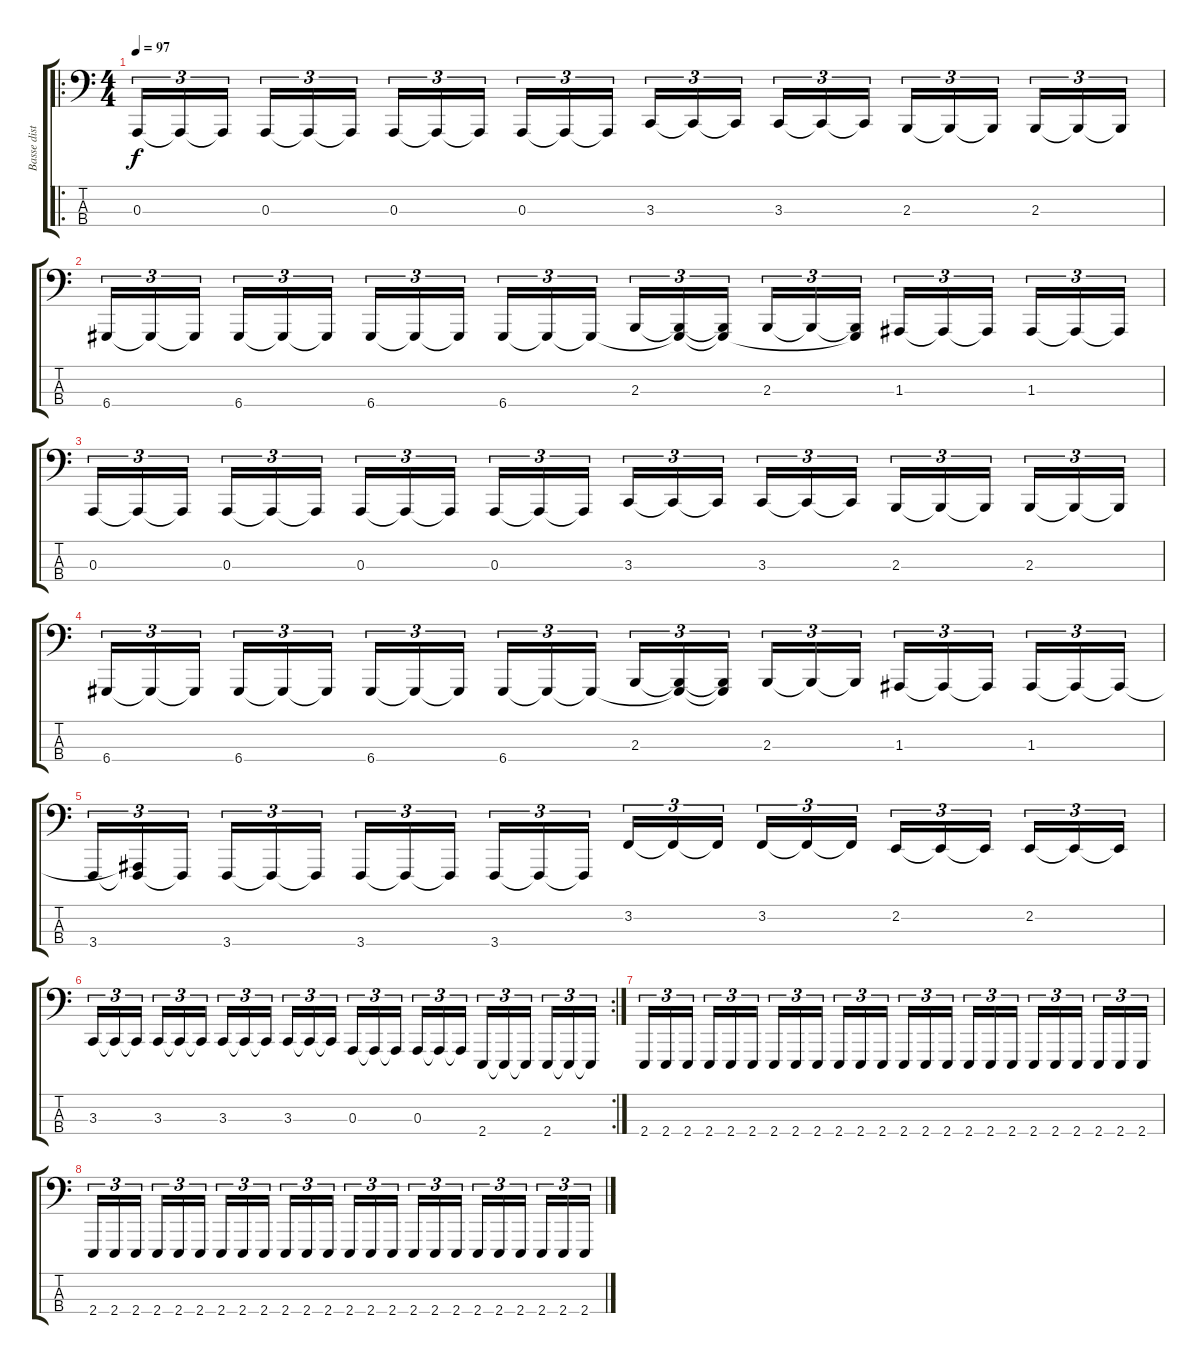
\track ("Basse disto" "Basse dist") {instrument lead8bassandlead}
\staff {score tabs}
\tuning (G2 D2 A1 D1) {hide}
\ro
\ts (4 4)
\tempo 97
\clef f4
\ks c
0.3.16{tu (3 2) dy f} 0.3{t}.16{tu (3 2)} 0.3{t}.16{tu (3 2)} 0.3.16{tu (3 2)} 0.3{t}.16{tu (3 2)} 0.3{t}.16{tu (3 2)} 0.3.16{tu (3 2)} 0.3{t}.16{tu (3 2)} 0.3{t}.16{tu (3 2)} 0.3.16{tu (3 2)} 0.3{t}.16{tu (3 2)} 0.3{t}.16{tu (3 2)} 3.3.16{tu (3 2)} 3.3{t}.16{tu (3 2)} 3.3{t}.16{tu (3 2)} 3.3.16{tu (3 2)} 3.3{t}.16{tu (3 2)} 3.3{t}.16{tu (3 2)} 2.3.16{tu (3 2)} 2.3{t}.16{tu (3 2)} 2.3{t}.16{tu (3 2)} 2.3.16{tu (3 2)} 2.3{t}.16{tu (3 2)} 2.3{t}.16{tu (3 2)} |
6.4.16{tu (3 2)} 6.4{t}.16{tu (3 2)} 6.4{t}.16{tu (3 2)} 6.4.16{tu (3 2)} 6.4{t}.16{tu (3 2)} 6.4{t}.16{tu (3 2)} 6.4.16{tu (3 2)} 6.4{t}.16{tu (3 2)} 6.4{t}.16{tu (3 2)} 6.4.16{tu (3 2)} 6.4{t}.16{tu (3 2)} 6.4{t}.16{tu (3 2)} 2.3.16{tu (3 2)} (2.3{t} 6.4{t}).16{tu (3 2)} (2.3{t} 6.4{t}).16{tu (3 2)} 2.3.16{tu (3 2)} 2.3{t}.16{tu (3 2)} (2.3{t} 6.4{t}).16{tu (3 2)} 1.3.16{tu (3 2)} 1.3{t}.16{tu (3 2)} 1.3{t}.16{tu (3 2)} 1.3.16{tu (3 2)} 1.3{t}.16{tu (3 2)} 1.3{t}.16{tu (3 2)} |
0.3.16{tu (3 2)} 0.3{t}.16{tu (3 2)} 0.3{t}.16{tu (3 2)} 0.3.16{tu (3 2)} 0.3{t}.16{tu (3 2)} 0.3{t}.16{tu (3 2)} 0.3.16{tu (3 2)} 0.3{t}.16{tu (3 2)} 0.3{t}.16{tu (3 2)} 0.3.16{tu (3 2)} 0.3{t}.16{tu (3 2)} 0.3{t}.16{tu (3 2)} 3.3.16{tu (3 2)} 3.3{t}.16{tu (3 2)} 3.3{t}.16{tu (3 2)} 3.3.16{tu (3 2)} 3.3{t}.16{tu (3 2)} 3.3{t}.16{tu (3 2)} 2.3.16{tu (3 2)} 2.3{t}.16{tu (3 2)} 2.3{t}.16{tu (3 2)} 2.3.16{tu (3 2)} 2.3{t}.16{tu (3 2)} 2.3{t}.16{tu (3 2)} |
6.4.16{tu (3 2)} 6.4{t}.16{tu (3 2)} 6.4{t}.16{tu (3 2)} 6.4.16{tu (3 2)} 6.4{t}.16{tu (3 2)} 6.4{t}.16{tu (3 2)} 6.4.16{tu (3 2)} 6.4{t}.16{tu (3 2)} 6.4{t}.16{tu (3 2)} 6.4.16{tu (3 2)} 6.4{t}.16{tu (3 2)} 6.4{t}.16{tu (3 2)} 2.3.16{tu (3 2)} (2.3{t} 6.4{t}).16{tu (3 2)} (2.3{t} 6.4{t}).16{tu (3 2)} 2.3.16{tu (3 2)} 2.3{t}.16{tu (3 2)} 2.3{t}.16{tu (3 2)} 1.3.16{tu (3 2)} 1.3{t}.16{tu (3 2)} 1.3{t}.16{tu (3 2)} 1.3.16{tu (3 2)} 1.3{t}.16{tu (3 2)} 1.3{t}.16{tu (3 2)} |
3.4.16{tu (3 2)} (1.3{t} 3.4{t}).16{tu (3 2)} 3.4{t}.16{tu (3 2)} 3.4.16{tu (3 2)} 3.4{t}.16{tu (3 2)} 3.4{t}.16{tu (3 2)} 3.4.16{tu (3 2)} 3.4{t}.16{tu (3 2)} 3.4{t}.16{tu (3 2)} 3.4.16{tu (3 2)} 3.4{t}.16{tu (3 2)} 3.4{t}.16{tu (3 2)} 3.2.16{tu (3 2)} 3.2{t}.16{tu (3 2)} 3.2{t}.16{tu (3 2)} 3.2.16{tu (3 2)} 3.2{t}.16{tu (3 2)} 3.2{t}.16{tu (3 2)} 2.2.16{tu (3 2)} 2.2{t}.16{tu (3 2)} 2.2{t}.16{tu (3 2)} 2.2.16{tu (3 2)} 2.2{t}.16{tu (3 2)} 2.2{t}.16{tu (3 2)} |
\rc 2
3.3.16{tu (3 2)} 3.3{t}.16{tu (3 2)} 3.3{t}.16{tu (3 2)} 3.3.16{tu (3 2)} 3.3{t}.16{tu (3 2)} 3.3{t}.16{tu (3 2)} 3.3.16{tu (3 2)} 3.3{t}.16{tu (3 2)} 3.3{t}.16{tu (3 2)} 3.3.16{tu (3 2)} 3.3{t}.16{tu (3 2)} 3.3{t}.16{tu (3 2)} 0.3.16{tu (3 2)} 0.3{t}.16{tu (3 2)} 0.3{t}.16{tu (3 2)} 0.3.16{tu (3 2)} 0.3{t}.16{tu (3 2)} 0.3{t}.16{tu (3 2)} 2.4.16{tu (3 2)} 2.4{t}.16{tu (3 2)} 2.4{t}.16{tu (3 2)} 2.4.16{tu (3 2)} 2.4{t}.16{tu (3 2)} 2.4{t}.16{tu (3 2)} |
2.4.16{tu (3 2)} 2.4.16{tu (3 2)} 2.4.16{tu (3 2)} 2.4.16{tu (3 2)} 2.4.16{tu (3 2)} 2.4.16{tu (3 2)} 2.4.16{tu (3 2)} 2.4.16{tu (3 2)} 2.4.16{tu (3 2)} 2.4.16{tu (3 2)} 2.4.16{tu (3 2)} 2.4.16{tu (3 2)} 2.4.16{tu (3 2)} 2.4.16{tu (3 2)} 2.4.16{tu (3 2)} 2.4.16{tu (3 2)} 2.4.16{tu (3 2)} 2.4.16{tu (3 2)} 2.4.16{tu (3 2)} 2.4.16{tu (3 2)} 2.4.16{tu (3 2)} 2.4.16{tu (3 2)} 2.4.16{tu (3 2)} 2.4.16{tu (3 2)} |
2.4.16{tu (3 2)} 2.4.16{tu (3 2)} 2.4.16{tu (3 2)} 2.4.16{tu (3 2)} 2.4.16{tu (3 2)} 2.4.16{tu (3 2)} 2.4.16{tu (3 2)} 2.4.16{tu (3 2)} 2.4.16{tu (3 2)} 2.4.16{tu (3 2)} 2.4.16{tu (3 2)} 2.4.16{tu (3 2)} 2.4.16{tu (3 2)} 2.4.16{tu (3 2)} 2.4.16{tu (3 2)} 2.4.16{tu (3 2)} 2.4.16{tu (3 2)} 2.4.16{tu (3 2)} 2.4.16{tu (3 2)} 2.4.16{tu (3 2)} 2.4.16{tu (3 2)} 2.4.16{tu (3 2)} 2.4.16{tu (3 2)} 2.4.16{tu (3 2)}
